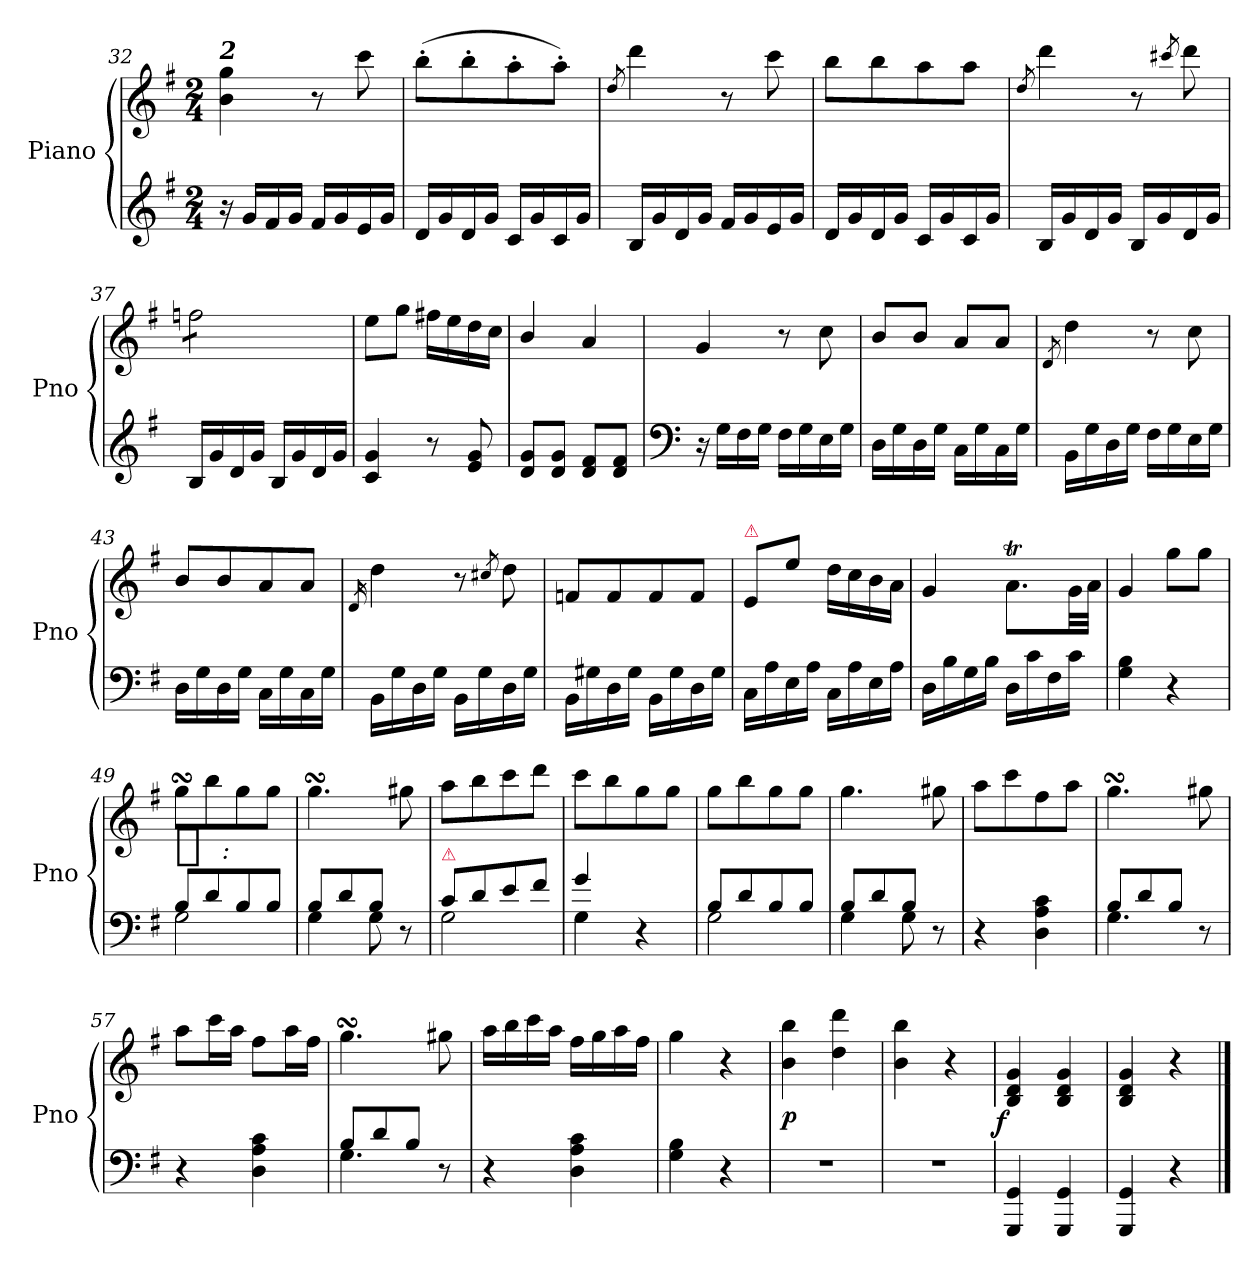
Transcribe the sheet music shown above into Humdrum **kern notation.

**kern	**kern	**dynam
*part1	*part1	*part1
*staff2	*staff1	*staff1/2
*I"Piano	*	*
*I'Pno	*	*
*clefG2	*clefG2	*
*k[f#]	*k[f#]	*
*M2/4	*M2/4	*
=32	=32	=32
!	!LO:TX:a:Bi:t=2	!
16r	4b\ 4gg\	.
16g/LL	.	.
16f#/	.	.
16g/JJ	.	.
16f#/LL	8r	.
16g/	.	.
16e/	8ccc\	.
16g/JJ	.	.
=33	=33	=33
16d/LL	(>8bb'>\L	.
16g/	.	.
16d/	8bb'>\	.
16g/JJ	.	.
16c/LL	8aa'>\	.
16g/	.	.
16c/	8aa'>\J)	.
16g/JJ	.	.
=34	=34	=34
.	8qdd/	.
16B/LL	4ddd\	.
16g/	.	.
16d/	.	.
16g/JJ	.	.
16f#/LL	8r	.
16g/	.	.
16e/	8ccc\	.
16g/JJ	.	.
=35	=35	=35
16d/LL	8bb\L	.
16g/	.	.
16d/	8bb\	.
16g/JJ	.	.
16c/LL	8aa\	.
16g/	.	.
16c/	8aa\J	.
16g/JJ	.	.
=36	=36	=36
.	8qdd/	.
16B/LL	4ddd\	.
16g/	.	.
16d/	.	.
16g/JJ	.	.
16B/LL	8r	.
16g/	.	.
.	8qccc#X/	.
16d/	8ddd\	.
16g/JJ	.	.
=37	=37	=37
!	!LO:TX:a:color=crimson:t=⚠	!
*	*tremolo	*
16B/LL	8ffn\L	.
16g/	.	.
16d/	8ffn\	.
16g/JJ	.	.
16B/LL	8ffn\	.
16g/	.	.
16d/	8ffn\J	.
*	*Xtremolo	*
16g/JJ	.	.
=38	=38	=38
4c/ 4g/	8ee\L	.
.	8gg\J	.
8r	16ff#X\LL	.
.	16ee\	.
8e/ 8g/	16dd\	.
.	16cc\JJ	.
=39	=39	=39
8d/ 8g/L	4b/	.
8d/ 8g/J	.	.
8d/ 8f#/L	4a/	.
8d/ 8f#/J	.	.
=40	=40	=40
*clefF4	*	*
16r	4g/	.
16G\LL	.	.
16F#\	.	.
16G\JJ	.	.
16F#\LL	8r	.
16G\	.	.
16E\	8cc\	.
16G\JJ	.	.
=41	=41	=41
16D\LL	8b/L	.
16G\	.	.
16D\	8b/J	.
16G\JJ	.	.
16C\LL	8a/L	.
16G\	.	.
16C\	8a/J	.
16G\JJ	.	.
=42	=42	=42
.	8qd/	.
16BB\LL	4dd\	.
16G\	.	.
16D\	.	.
16G\JJ	.	.
16F#\LL	8r	.
16G\	.	.
16E\	8cc\	.
16G\JJ	.	.
=43	=43	=43
16D\LL	8b/L	.
16G\	.	.
16D\	8b/	.
16G\JJ	.	.
16C\LL	8a/	.
16G\	.	.
16C\	8a/J	.
16G\JJ	.	.
=44	=44	=44
.	16qd/	.
16BB\LL	4dd\	.
16G\	.	.
16D\	.	.
16G\JJ	.	.
16BB\LL	8r	.
16G\	.	.
.	8qcc#X/	.
16D\	8dd\	.
16G\JJ	.	.
=45	=45	=45
16BB\LL	8fn/L	.
16G#X\	.	.
16D\	8f/	.
16G#\JJ	.	.
16BB\LL	8f/	.
16G#\	.	.
16D\	8f/J	.
16G#\JJ	.	.
=46	=46	=46
!	!LO:TX:a:color=crimson:t=⚠	!
16C\LL	8e/L	.
16A\	.	.
16E\	8ee\J	.
16A\JJ	.	.
16C\LL	16dd\LL	.
16A\	16cc\	.
16E\	16b\	.
16A\JJ	16a\JJ	.
=47	=47	=47
16D\LL	4g/	.
16B\	.	.
16G\	.	.
16B\JJ	.	.
16D\LL	8.aT\L	.
16c\	.	.
16F#\	.	.
16c\JJ	32g\LL	.
.	32a\JJJ	.
=48	=48	=48
4G\ 4B\	4g/	.
4r	8gg\L	.
.	8gg\J	.
=49	=49	=49
*^	*	*
!	!	!	!LO:DY:b:t=%s &colon;
8B/L	2G\	8ggsSSs\L	p
8d/	.	8bb\	.
8B/	.	8gg\	.
8B/J	.	8gg\J	.
=50	=50	=50	=50
8B/L	4G\	4.ggsSSs\	.
8d/	.	.	.
8B/J	8G\	.	.
8r	8ryy	8gg#X\	.
=51	=51	=51	=51
!LO:TX:a:color=crimson:t=⚠	!	!	!
8c/L	2G\	8aa\L	.
8d/	.	8bb\	.
8e/	.	8ccc\	.
8f#/J	.	8ddd\J	.
=52	=52	=52	=52
4g/	4G\	8ccc\L	.
.	.	8bb\	.
4r	4ryy	8gg\	.
.	.	8gg\J	.
=53	=53	=53	=53
8B/L	2G\	8gg\L	.
8d/	.	8bb\	.
8B/	.	8gg\	.
8B/J	.	8gg\J	.
=54	=54	=54	=54
8B/L	4G\	4.gg\	.
8d/	.	.	.
8B/J	8G\	.	.
8r	8ryy	8gg#X\	.
*v	*v	*	*
=55	=55	=55
4r	8aa\L	.
.	8ccc\	.
4D\ 4A\ 4c\	8ff#\	.
.	8aa\J	.
=56	=56	=56
*^	*	*
8B/L	4.G\	4.ggsSSs\	.
8d/	.	.	.
8B/J	.	.	.
8r	8ryy	8gg#X\	.
*v	*v	*	*
=57	=57	=57
4r	8aa\L	.
.	16ccc\L	.
.	16aa\JJ	.
4D\ 4A\ 4c\	8ff#\L	.
.	16aa\L	.
.	16ff#\JJ	.
=58	=58	=58
*^	*	*
8B/L	4.G\	4.ggsSSs\	.
8d/	.	.	.
8B/J	.	.	.
8r	8ryy	8gg#X\	.
*v	*v	*	*
=59	=59	=59
4r	16aa\LL	.
.	16bb\	.
.	16ccc\	.
.	16aa\JJ	.
4D\ 4A\ 4c\	16ff#\LL	.
.	16gg\	.
.	16aa\	.
.	16ff#\JJ	.
=60	=60	=60
4G\ 4B\	4gg\	.
4r	4r	.
=61	=61	=61
2r	4b\ 4bb\	p
.	4dd\ 4ddd\	.
=62	=62	=62
2r	4b\ 4bb\	.
.	4r	.
=63	=63	=63
!	!	!LO:DY:b:rj
4GGG/ 4GG/	4B/ 4d/ 4g/	f
4GGG/ 4GG/	4B/ 4d/ 4g/	.
=64	=64	=64
4GGG/ 4GG/	4B/ 4d/ 4g/	.
4r	4r	.
==	==	==
*-	*-	*-
